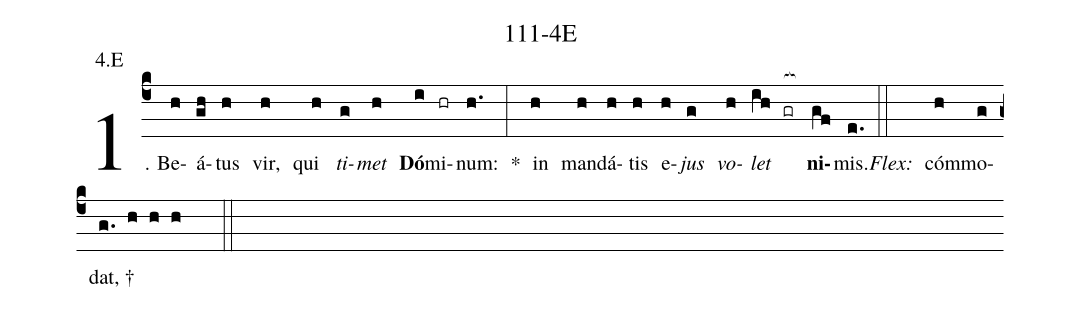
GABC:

name: 111-4E;
annotation: 4.E;
%%
(c4)1. Be(h)á(gh)tus(h) vir,(h) qui(h) <i>ti</i>(g)<i>met</i>(h) <b>Dó</b>(i)mi(hr)num:(h.) *(:) in(h) man(h)dá(h)tis(h) e(h)<i>jus</i>(g) <i>vo</i>(h)<i>let</i>(ih gr[ocb:1{]) <b>ni</b>(gf[ocb:0}])mis.(e.) (::)
<i>Flex:</i>()  cóm(h)mo(g)dat, †(g. h h h  ::)
